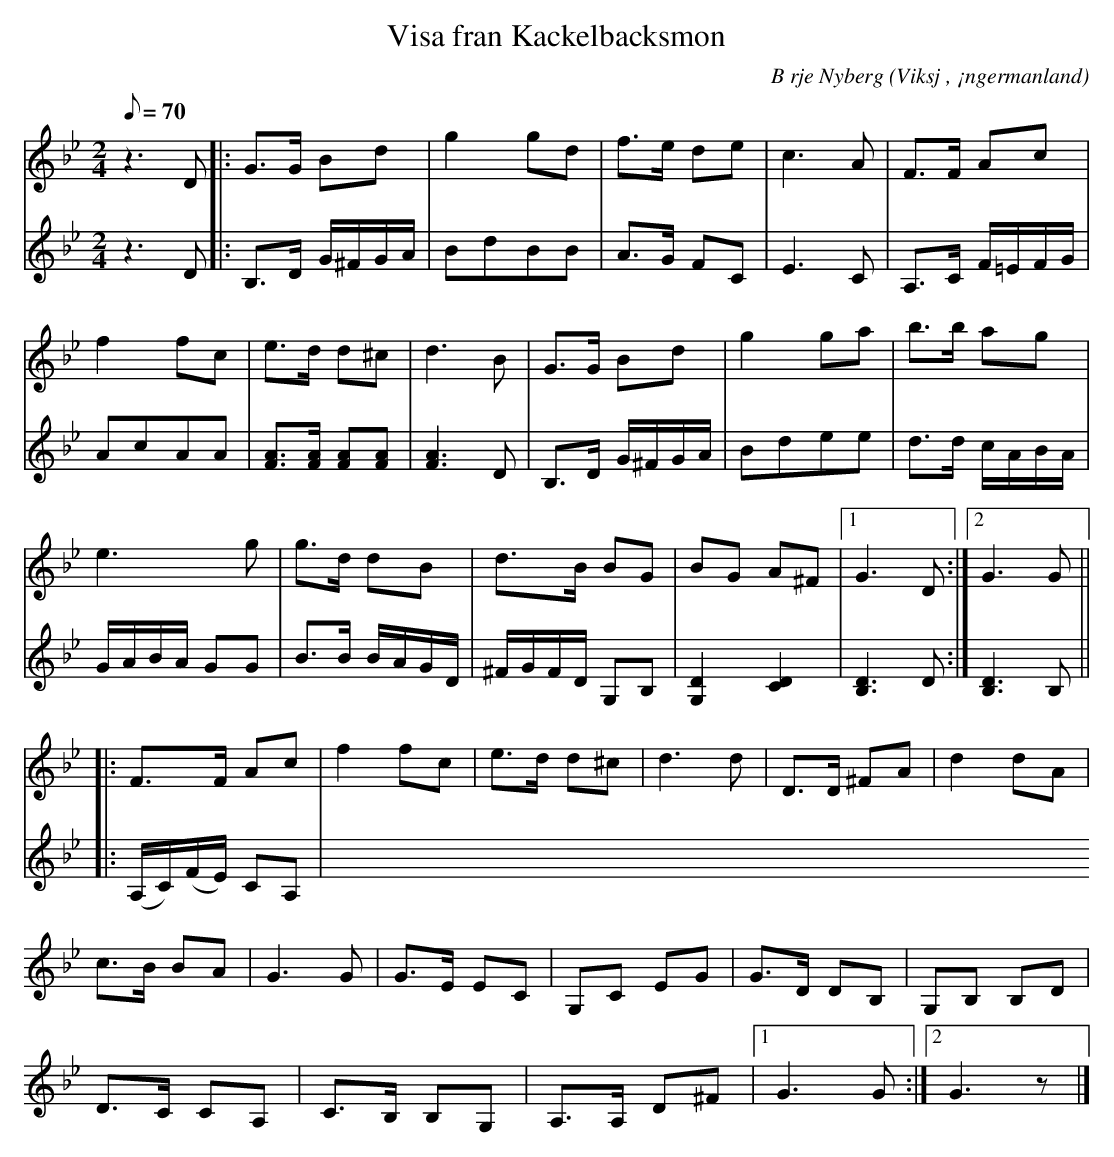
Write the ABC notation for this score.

X:1
T:Visa fran Kackelbacksmon
C:B rje Nyberg
O:Viksj , ¡ngermanland
M:2/4
L:1/8
Q:70
K:Gm
V:1
z2> D2|: G>G Bd | g2 gd | f>e de | c2>A2 | F>F Ac |
f2 fc | e>d d^c | d2>B2 | G>G Bd |g2 ga | b>b ag |
e2> g2 | g>d dB |d>B BG |BG A^F |1 G2> D2 :|2 G2> G2 ||
|: F>F Ac | f2 fc | e>d d^c | d2>d2 | D>D ^FA | d2 dA |
c>B BA |G2> G2 | G>E EC | G,C EG | G>D DB, | G,B, B,D |
D>C CA, | C>B, B,G, | A,>A, D^F |1 G2> G2 :|2 G2> z2 |]
V:2
z2> D2 |: B,>D G/2^F/2G/2A/2 | BdBB | A>G FC | E2>C2 | A,>C F/2=E/2F/2G/2 |
AcAA | [AF]>[AF] [AF][AF] | [A2F2]> D2 | B,>D G/2^F/2G/2A/2 | Bdee | d>d c/2A/2B/2A/2 |
G/2A/2B/2A/2 GG | B>B B/2A/2G/2D/2 | ^F/2G/2F/2D/2 G,B, | [G,2D2] [C2D2] | [D2B,2]> D2 :| [D2B,2]> B,2 ||
|: (A,/2C/2)(F/2E/2) CA, |
